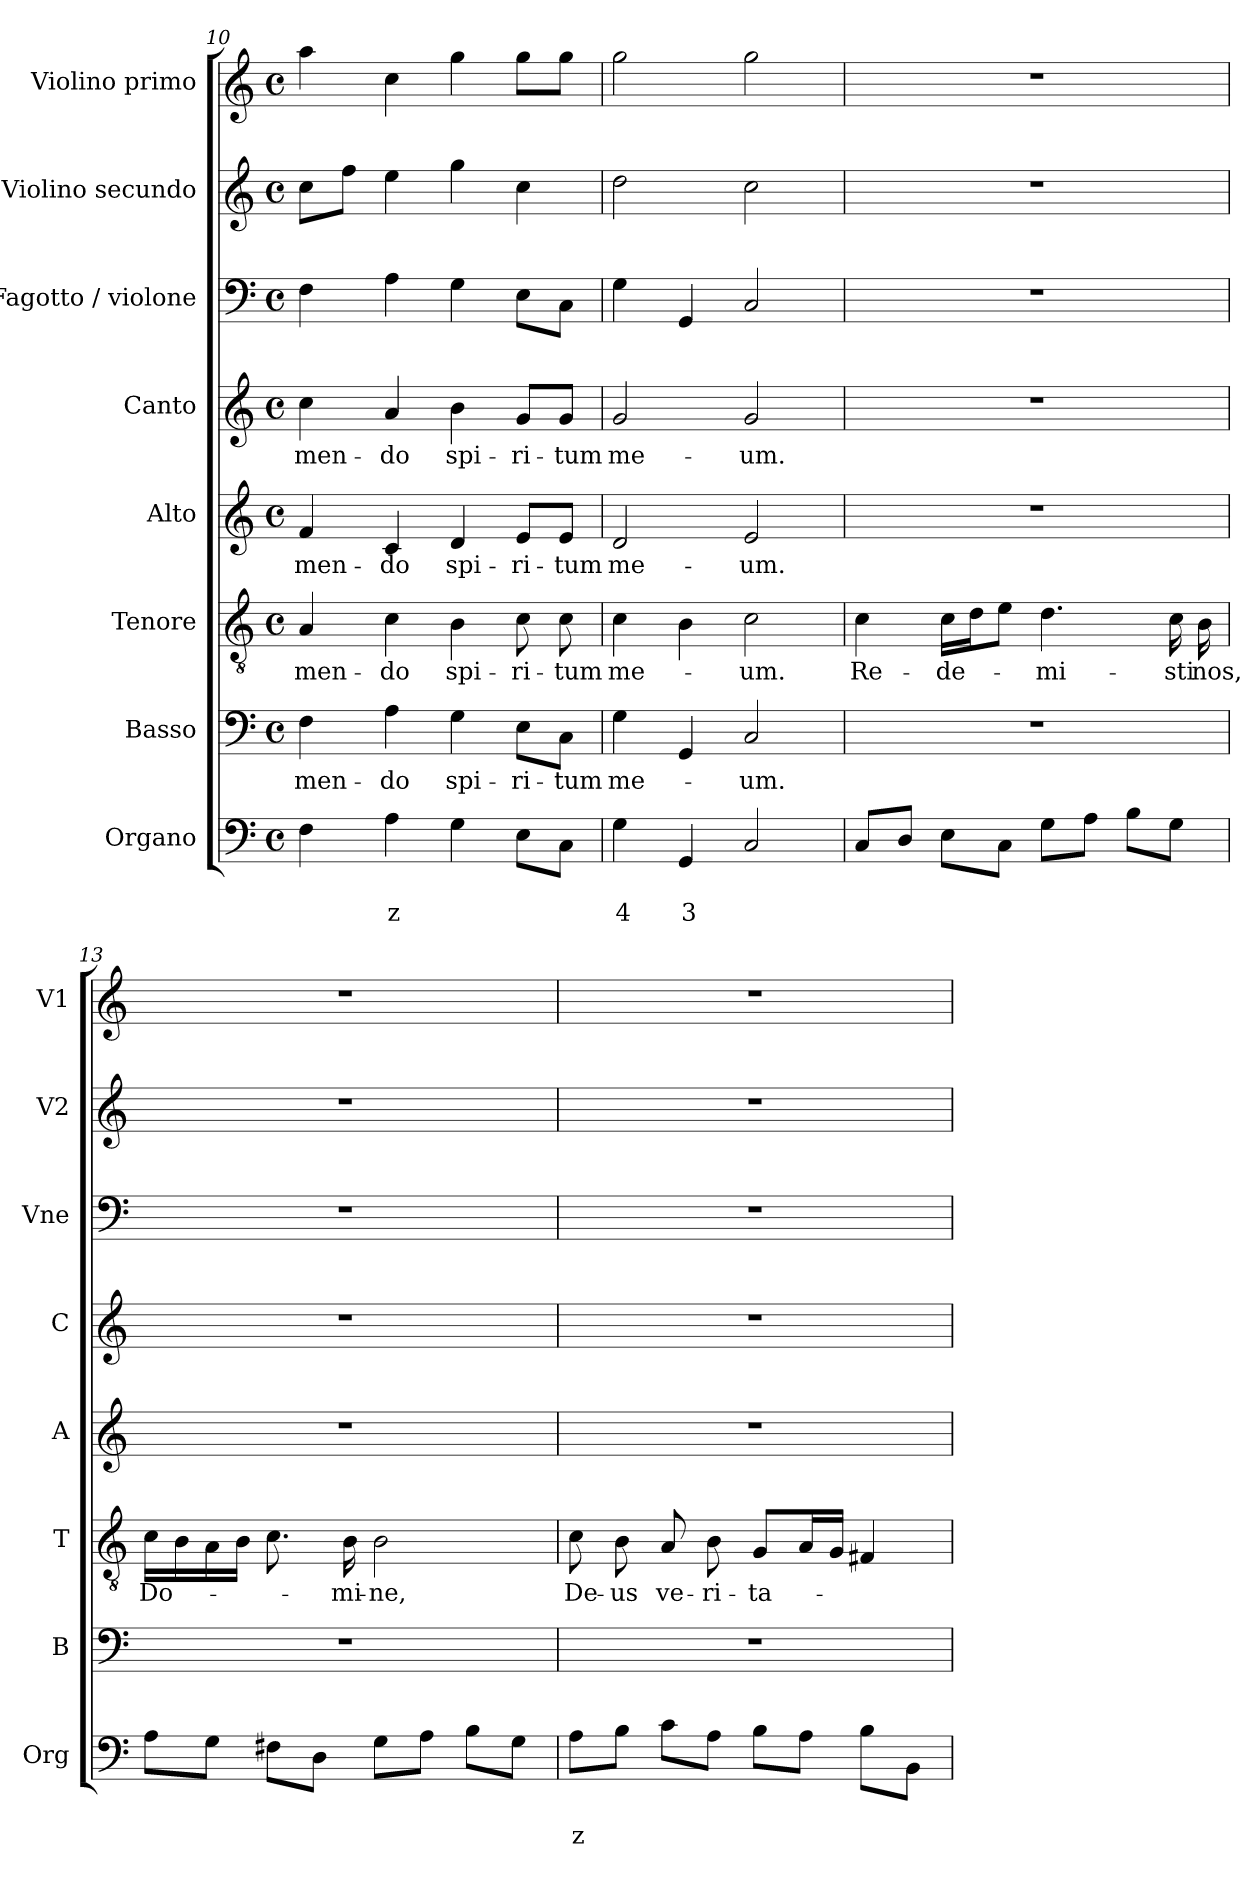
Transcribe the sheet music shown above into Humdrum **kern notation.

**kern	**text	**text	**kern	**text	**kern	**text	**kern	**text	**kern	**text	**kern	**kern	**kern
*part8	*part8	*part8	*part7	*part7	*part6	*part6	*part5	*part5	*part4	*part4	*part3	*part2	*part1
*staff8	*staff8	*staff8	*staff7	*staff7	*staff6	*staff6	*staff5	*staff5	*staff4	*staff4	*staff3	*staff2	*staff1
*I"Organo	*	*	*I"Basso	*	*I"Tenore	*	*I"Alto	*	*I"Canto	*	*I"Fagotto / violone	*I"Violino secundo	*I"Violino primo
*I'Org	*	*	*I'B	*	*I'T	*	*I'A	*	*I'C	*	*I'Vne	*I'V2	*I'V1
*clefF4	*	*	*clefF4	*	*clefGv2	*	*clefG2	*	*clefG2	*	*clefF4	*clefG2	*clefG2
*k[]	*	*	*k[]	*	*k[]	*	*k[]	*	*k[]	*	*k[]	*k[]	*k[]
*C:	*	*	*C:	*	*C:	*	*C:	*	*C:	*	*C:	*C:	*C:
*M4/4	*	*	*M4/4	*	*M4/4	*	*M4/4	*	*M4/4	*	*M4/4	*M4/4	*M4/4
*met(c)	*	*	*met(c)	*	*met(c)	*	*met(c)	*	*met(c)	*	*met(c)	*met(c)	*met(c)
=10	=10	=10	=10	=10	=10	=10	=10	=10	=10	=10	=10	=10	=10
!	!	!	!	!LO:LY:b	!	!LO:LY:b	!	!LO:LY:b	!	!LO:LY:b	!	!	!
4F\	.	.	4F\	-men-	4A/	-men-	4f/	-men-	4cc\	-men-	4F\	8cc\L	4aa\
.	.	.	.	.	.	.	.	.	.	.	.	8ff\J	.
!	!	!LO:LY:b	!	!LO:LY:b	!	!LO:LY:b	!	!LO:LY:b	!	!LO:LY:b	!	!	!
4A\	.	z	4A\	-do	4c\	-do	4c/	-do	4a/	-do	4A\	4ee\	4cc\
!	!	!	!	!LO:LY:b	!	!LO:LY:b	!	!LO:LY:b	!	!LO:LY:b	!	!	!
4G\	.	.	4G\	spi-	4B\	spi-	4d/	spi-	4b\	spi-	4G\	4gg\	4gg\
!	!	!	!	!LO:LY:b	!	!LO:LY:b	!	!LO:LY:b	!	!LO:LY:b	!	!	!
8E\L	.	.	8E\L	-ri-	8c\	-ri-	8e/L	-ri-	8g/L	-ri-	8E\L	4cc\	8gg\L
!	!	!	!	!LO:LY:b	!	!LO:LY:b	!	!LO:LY:b	!	!LO:LY:b	!	!	!
8C\J	.	.	8C\J	-tum	8c\	-tum	8e/J	-tum	8g/J	-tum	8C\J	.	8gg\J
!!LO:LB:g=z
=11	=11	=11	=11	=11	=11	=11	=11	=11	=11	=11	=11	=11	=11
!	!	!LO:LY:b	!	!LO:LY:b	!	!LO:LY:b	!	!LO:LY:b	!	!LO:LY:b	!	!	!
4G\	.	4	4G\	me-	4c\	me-	2d/	me-	2g/	me-	4G\	2dd\	2gg\
!	!	!LO:LY:b	!	!	!	!	!	!	!	!	!	!	!
4GG/	.	3	4GG/	.	4B\	.	.	.	.	.	4GG/	.	.
!	!	!	!	!LO:LY:b	!	!LO:LY:b	!	!LO:LY:b	!	!LO:LY:b	!	!	!
2C/	.	.	2C/	-um.	2c\	-um.	2e/	-um.	2g/	-um.	2C/	2cc\	2gg\
=12	=12	=12	=12	=12	=12	=12	=12	=12	=12	=12	=12	=12	=12
!	!	!	!	!	!	!LO:LY:b	!	!	!	!	!	!	!
8C/L	.	.	1r	.	4c\	Re-	1r	.	1r	.	1r	1r	1r
8D/J	.	.	.	.	.	.	.	.	.	.	.	.	.
!	!	!	!	!	!	!LO:LY:b	!	!	!	!	!	!	!
8E\L	.	.	.	.	16c\LL	-de-	.	.	.	.	.	.	.
.	.	.	.	.	16d\J	.	.	.	.	.	.	.	.
8C\J	.	.	.	.	8e\J	.	.	.	.	.	.	.	.
!	!	!	!	!	!	!LO:LY:b	!	!	!	!	!	!	!
8G\L	.	.	.	.	4.d\	-mi-	.	.	.	.	.	.	.
8A\J	.	.	.	.	.	.	.	.	.	.	.	.	.
8B\L	.	.	.	.	.	.	.	.	.	.	.	.	.
!	!	!	!	!	!	!LO:LY:b	!	!	!	!	!	!	!
8G\J	.	.	.	.	16c\	-sti	.	.	.	.	.	.	.
!	!	!	!	!	!	!LO:LY:b	!	!	!	!	!	!	!
.	.	.	.	.	16B\	nos,	.	.	.	.	.	.	.
=13	=13	=13	=13	=13	=13	=13	=13	=13	=13	=13	=13	=13	=13
!	!	!	!	!	!	!LO:LY:b	!	!	!	!	!	!	!
8A\L	.	.	1r	.	16c\LL	Do-	1r	.	1r	.	1r	1r	1r
.	.	.	.	.	16B\	.	.	.	.	.	.	.	.
8G\J	.	.	.	.	16A\	.	.	.	.	.	.	.	.
.	.	.	.	.	16B\JJ	.	.	.	.	.	.	.	.
8F#X\L	.	.	.	.	8.c\	.	.	.	.	.	.	.	.
8D\J	.	.	.	.	.	.	.	.	.	.	.	.	.
!	!	!	!	!	!	!LO:LY:b	!	!	!	!	!	!	!
.	.	.	.	.	16B\	-mi-	.	.	.	.	.	.	.
!	!	!	!	!	!	!LO:LY:b	!	!	!	!	!	!	!
8G\L	.	.	.	.	2B\	-ne,	.	.	.	.	.	.	.
8A\J	.	.	.	.	.	.	.	.	.	.	.	.	.
8B\L	.	.	.	.	.	.	.	.	.	.	.	.	.
8G\J	.	.	.	.	.	.	.	.	.	.	.	.	.
=14	=14	=14	=14	=14	=14	=14	=14	=14	=14	=14	=14	=14	=14
!	!	!LO:LY:b	!	!	!	!LO:LY:b	!	!	!	!	!	!	!
8A\L	.	z	1r	.	8c\	De-	1r	.	1r	.	1r	1r	1r
!	!	!	!	!	!	!LO:LY:b	!	!	!	!	!	!	!
8B\J	.	.	.	.	8B\	-us	.	.	.	.	.	.	.
!	!	!	!	!	!	!LO:LY:b	!	!	!	!	!	!	!
8c\L	.	.	.	.	8A/	ve-	.	.	.	.	.	.	.
!	!	!	!	!	!	!LO:LY:b	!	!	!	!	!	!	!
8A\J	.	.	.	.	8B\	-ri-	.	.	.	.	.	.	.
!	!	!	!	!	!	!LO:LY:b	!	!	!	!	!	!	!
8B\L	.	.	.	.	8G/L	-ta-	.	.	.	.	.	.	.
8A\J	.	.	.	.	16A/L	.	.	.	.	.	.	.	.
.	.	.	.	.	16G/JJ	.	.	.	.	.	.	.	.
8B\L	.	.	.	.	4F#X/	.	.	.	.	.	.	.	.
8BB\J	.	.	.	.	.	.	.	.	.	.	.	.	.
=	=	=	=	=	=	=	=	=	=	=	=	=	=
*-	*-	*-	*-	*-	*-	*-	*-	*-	*-	*-	*-	*-	*-
